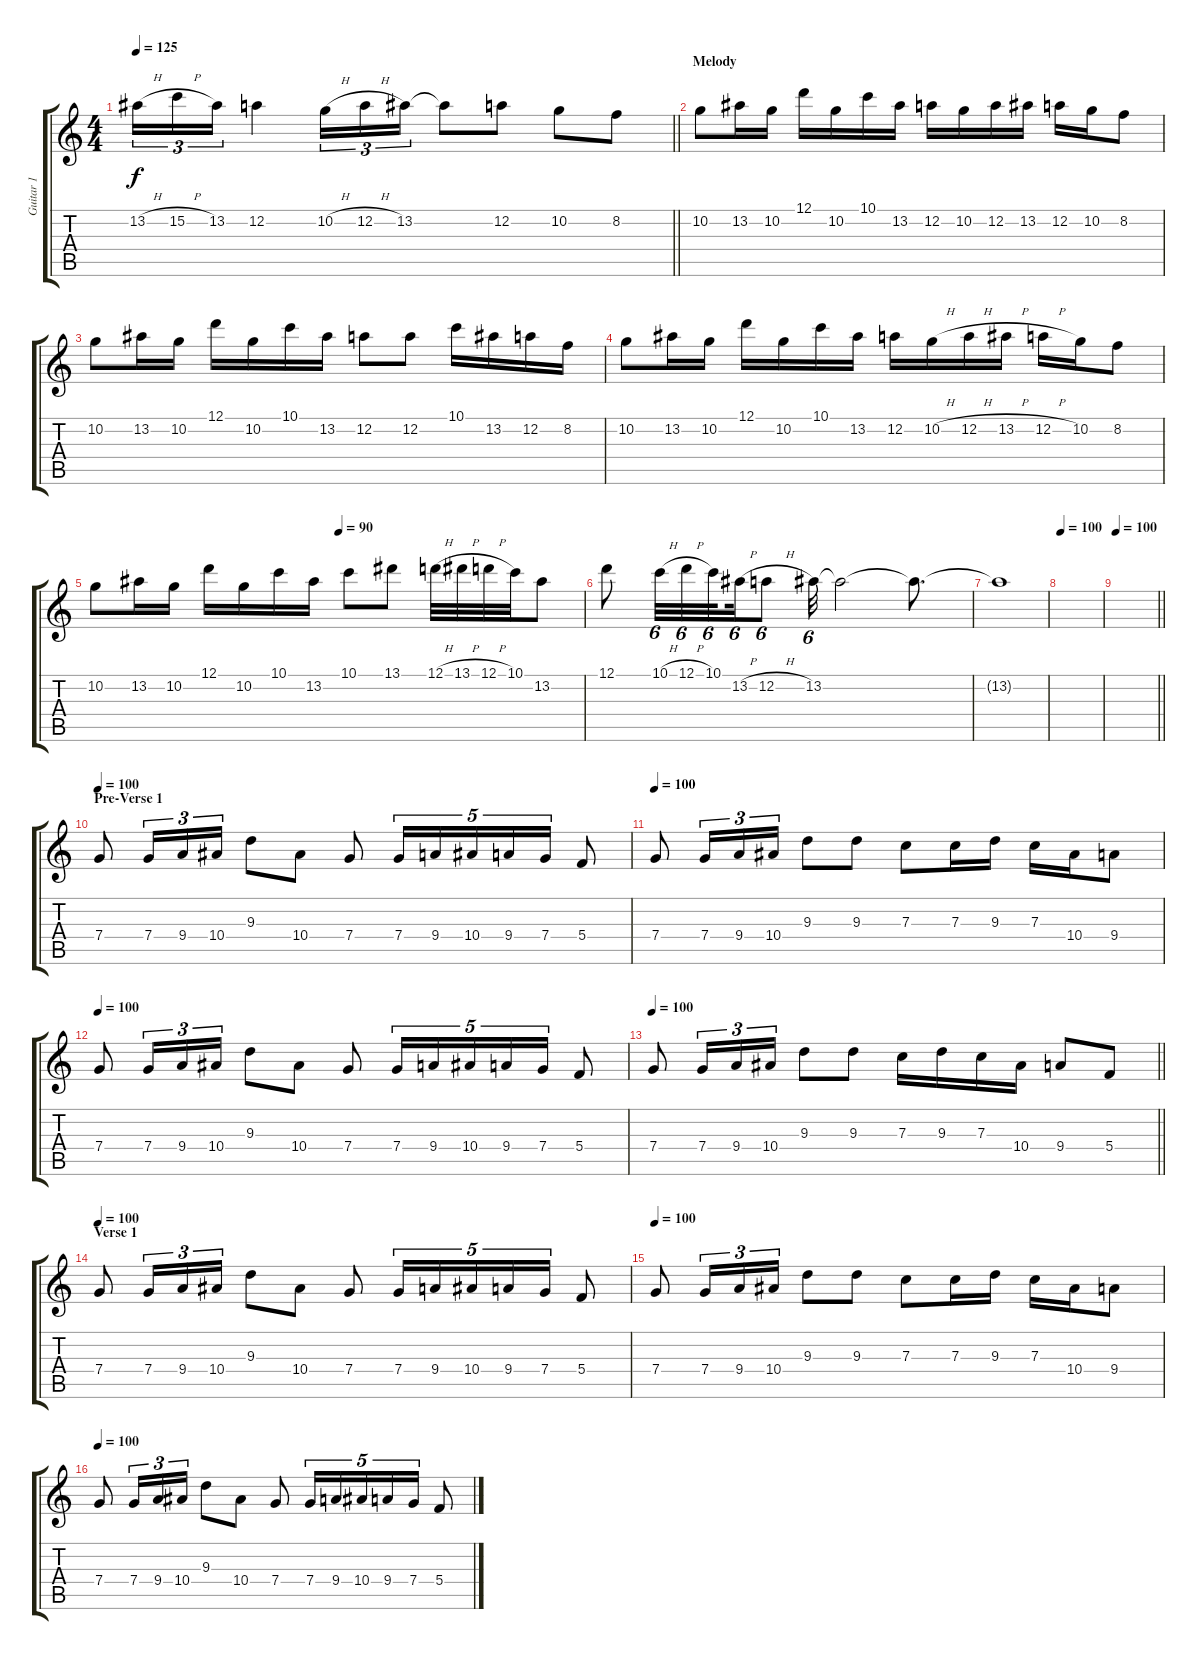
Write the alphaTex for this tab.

\track ("Guitar 1" "Guitar 1") {instrument distortionguitar}
\staff {score tabs}
\tuning (D4 A3 F3 C3 G2 D2) {hide}
\ts (4 4)
\tempo 125
\clef g2
\barLineRight lightlight
\ks c
13.2{h}.16{tu (3 2) dy f} 15.2{h}.16{tu (3 2)} 13.2.16{tu (3 2)} 12.2.4 10.2{h}.16{tu (3 2)} 12.2{h}.16{tu (3 2)} 13.2.16{tu (3 2)} 13.2{t}.8 12.2.8 10.2.8 8.2.8 |
\section ("" "Melody")
10.2.8 13.2.16 10.2.16 12.1.16 10.2.16 10.1.16 13.2.16 12.2.16 10.2.16 12.2.16 13.2.16 12.2.16 10.2.16 8.2.8 |
10.2.8 13.2.16 10.2.16 12.1.16 10.2.16 10.1.16 13.2.16 12.2.8 12.2.8 10.1.16 13.2.16 12.2.16 8.2.16 |
10.2.8 13.2.16 10.2.16 12.1.16 10.2.16 10.1.16 13.2.16 12.2.16 10.2{h}.16 12.2{h}.16 13.2{h}.16 12.2{h}.16 10.2.16 8.2.8 |
\tempo (90 0.5)
10.2.8 13.2.16 10.2.16 12.1.16 10.2.16 10.1.16 13.2.16 10.1.8 13.1.8 12.1{h}.32 13.1{h}.32 12.1{h}.32 10.1.32 13.2.8 |
12.1.8 10.1{h}.32{tu (6 4)} 12.1{h}.32{tu (6 4)} 10.1.32{tu (6 4) beam splitsecondary} 13.2{h}.32{tu (6 4)} 12.2{h}.8{tu (6 4)} 13.2.32{tu (6 4)} 13.2{t}.2 13.2{t}.8{d} |
13.2{t}.1 |
\tempo 100
|
\tempo 100
\barLineRight lightlight
|
\section ("" "Pre-Verse 1")
\tempo 100
7.4.8 7.4.16{tu (3 2)} 9.4.16{tu (3 2)} 10.4.16{tu (3 2)} 9.3.8 10.4.8 7.4.8 7.4.16{tu (5 4)} 9.4.16{tu (5 4)} 10.4.16{tu (5 4)} 9.4.16{tu (5 4)} 7.4.16{tu (5 4)} 5.4.8 |
\tempo 100
7.4.8 7.4.16{tu (3 2)} 9.4.16{tu (3 2)} 10.4.16{tu (3 2)} 9.3.8 9.3.8 7.3.8 7.3.16 9.3.16 7.3.16 10.4.16 9.4.8 |
\tempo 100
7.4.8 7.4.16{tu (3 2)} 9.4.16{tu (3 2)} 10.4.16{tu (3 2)} 9.3.8 10.4.8 7.4.8 7.4.16{tu (5 4)} 9.4.16{tu (5 4)} 10.4.16{tu (5 4)} 9.4.16{tu (5 4)} 7.4.16{tu (5 4)} 5.4.8 |
\tempo 100
\barLineRight lightlight
7.4.8 7.4.16{tu (3 2)} 9.4.16{tu (3 2)} 10.4.16{tu (3 2)} 9.3.8 9.3.8 7.3.16 9.3.16 7.3.16 10.4.16 9.4.8 5.4.8 |
\section ("" "Verse 1")
\tempo 100
7.4.8 7.4.16{tu (3 2)} 9.4.16{tu (3 2)} 10.4.16{tu (3 2)} 9.3.8 10.4.8 7.4.8 7.4.16{tu (5 4)} 9.4.16{tu (5 4)} 10.4.16{tu (5 4)} 9.4.16{tu (5 4)} 7.4.16{tu (5 4)} 5.4.8 |
\tempo 100
7.4.8 7.4.16{tu (3 2)} 9.4.16{tu (3 2)} 10.4.16{tu (3 2)} 9.3.8 9.3.8 7.3.8 7.3.16 9.3.16 7.3.16 10.4.16 9.4.8 |
\tempo 100
7.4.8 7.4.16{tu (3 2)} 9.4.16{tu (3 2)} 10.4.16{tu (3 2)} 9.3.8 10.4.8 7.4.8 7.4.16{tu (5 4)} 9.4.16{tu (5 4)} 10.4.16{tu (5 4)} 9.4.16{tu (5 4)} 7.4.16{tu (5 4)} 5.4.8
